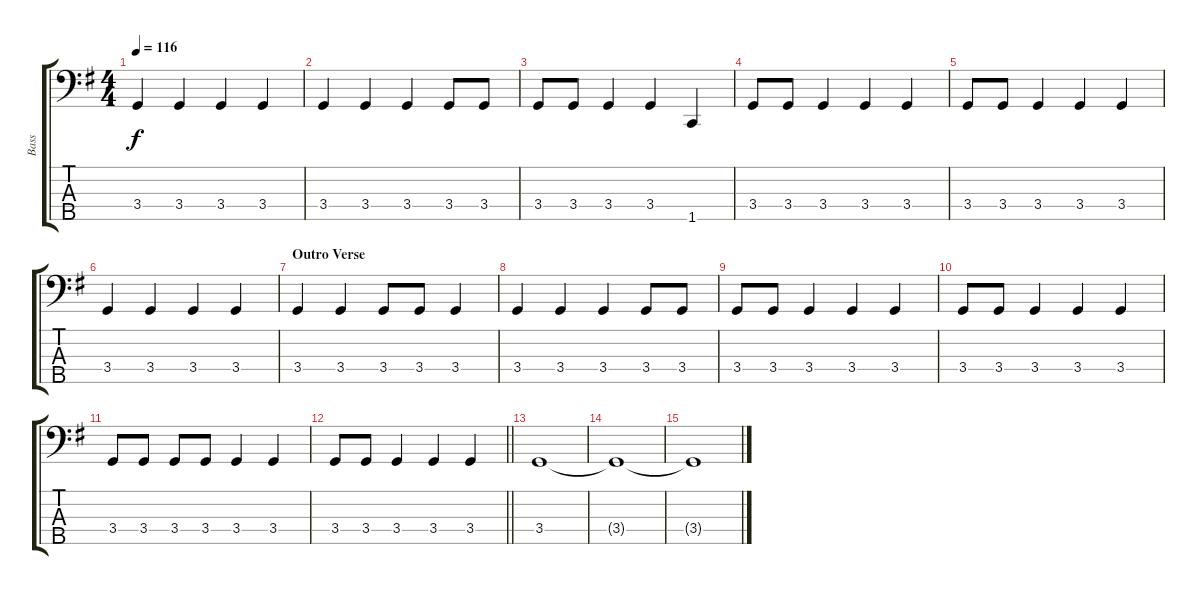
\track ("Bass" "Bass") {instrument electricbassfinger}
\staff {score tabs}
\tuning (G2 D2 A1 E1 B0) {hide}
\ts (4 4)
\tempo 116
\clef f4
\ks g
3.4.4{dy f} 3.4.4 3.4.4 3.4.4 |
3.4.4 3.4.4 3.4.4 3.4.8 3.4.8 |
3.4.8 3.4.8 3.4.4 3.4.4 1.5.4 |
3.4.8 3.4.8 3.4.4 3.4.4 3.4.4 |
3.4.8 3.4.8 3.4.4 3.4.4 3.4.4 |
3.4.4 3.4.4 3.4.4 3.4.4 |
\section ("" "Outro Verse")
3.4.4 3.4.4 3.4.8 3.4.8 3.4.4 |
3.4.4 3.4.4 3.4.4 3.4.8 3.4.8 |
3.4.8 3.4.8 3.4.4 3.4.4 3.4.4 |
3.4.8 3.4.8 3.4.4 3.4.4 3.4.4 |
3.4.8 3.4.8 3.4.8 3.4.8 3.4.4 3.4.4 |
\barLineRight lightlight
3.4.8 3.4.8 3.4.4 3.4.4 3.4.4 |
3.4.1 |
3.4{t}.1 |
3.4{t}.1
